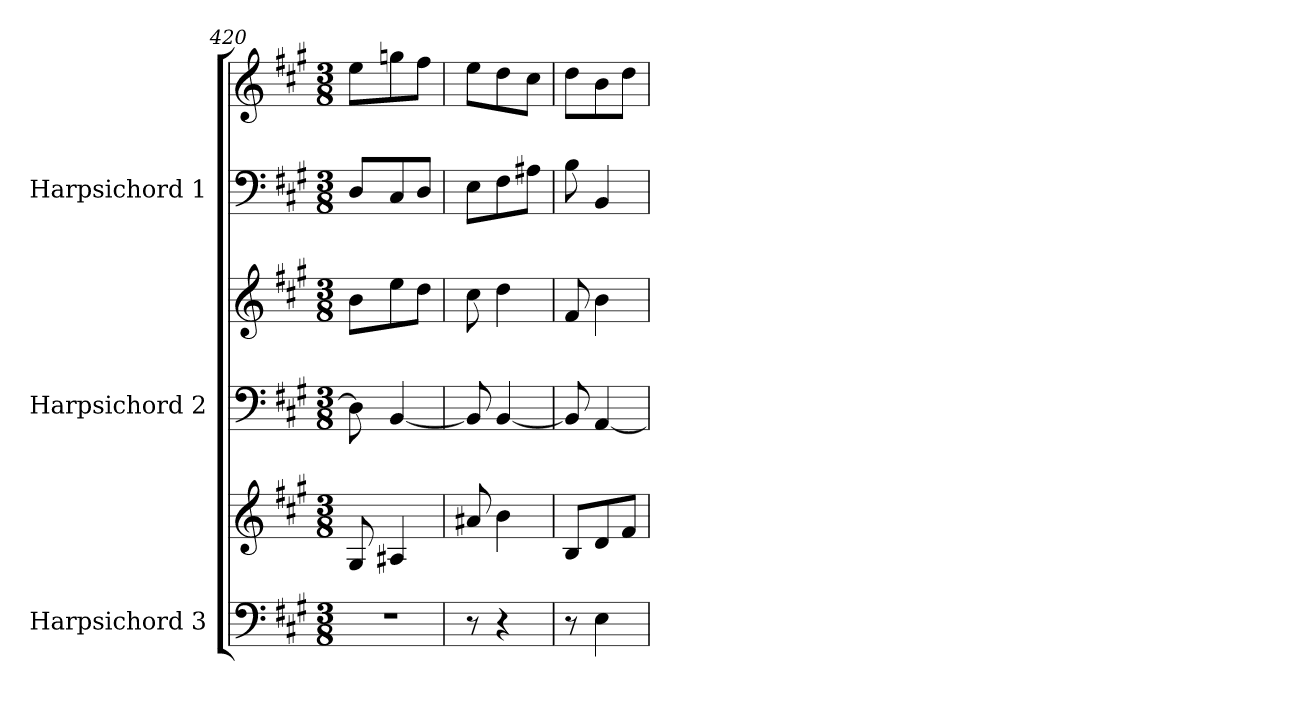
**kern	**kern	**kern	**kern	**kern	**kern
*part3	*part3	*part2	*part2	*part1	*part1
*staff6	*staff5	*staff4	*staff3	*staff2	*staff1
*I"Harpsichord 3	*	*I"Harpsichord 2	*	*I"Harpsichord 1	*
*I'Hp	*	*I'Hp	*	*I'Hp	*
*clefF4	*clefG2	*clefF4	*clefG2	*clefF4	*clefG2
*k[f#c#g#]	*k[f#c#g#]	*k[f#c#g#]	*k[f#c#g#]	*k[f#c#g#]	*k[f#c#g#]
*M3/8	*M3/8	*M3/8	*M3/8	*M3/8	*M3/8
=420	=420	=420	=420	=420	=420
4.r	8G#/	8D\]	8b\L	8D/L	8ee\L
.	4A#X/	[4BB/	8ee\	8C#/	8ggn\
.	.	.	8dd\J	8D/J	8ff#\J
!!LO:LB:g=z
=421	=421	=421	=421	=421	=421
8r	8a#X/	8BB/]	8cc#\	8E\L	8ee\L
4r	4b\	[4BB/	4dd\	8F#\	8dd\
.	.	.	.	8A#X\J	8cc#\J
=422	=422	=422	=422	=422	=422
8r	8B/L	8BB/]	8f#/	8B\	8dd\L
4E\	8d/	[4AA/	4b\	4BB/	8b\
.	8f#/J	.	.	.	8dd\J
=	=	=	=	=	=
*-	*-	*-	*-	*-	*-
